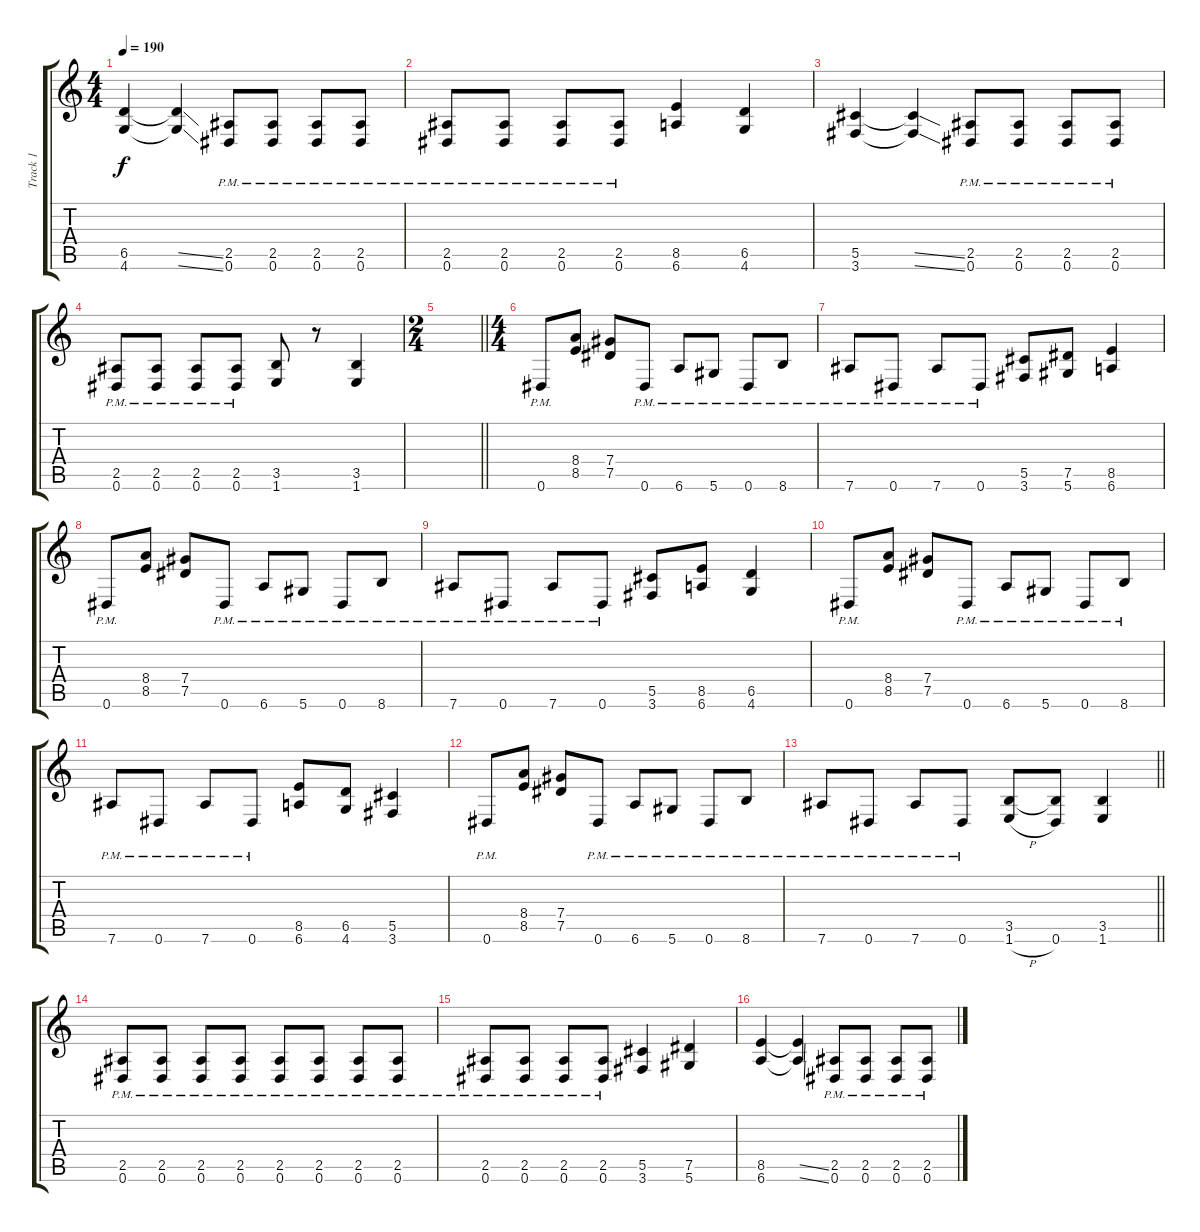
\track ("Track 1" "Track 1") {instrument distortionguitar}
\staff {score tabs}
\tuning (Eb4 Bb3 Gb3 Db3 Ab2 Eb2) {hide}
\ts (4 4)
\tempo 190
\clef g2
\ks c
(6.5 4.6).4{dy f} (6.5{ss t} 4.6{ss t}).4 (2.5{pm} 0.6{pm}).8 (2.5{pm} 0.6{pm}).8 (2.5{pm} 0.6{pm}).8 (2.5{pm} 0.6{pm}).8 |
(2.5{pm} 0.6{pm}).8 (2.5{pm} 0.6{pm}).8 (2.5{pm} 0.6{pm}).8 (2.5{pm} 0.6{pm}).8 (8.5 6.6).4 (6.5 4.6).4 |
(5.5 3.6).4 (5.5{ss t} 3.6{ss t}).4 (2.5{pm} 0.6{pm}).8 (2.5{pm} 0.6{pm}).8 (2.5{pm} 0.6{pm}).8 (2.5{pm} 0.6{pm}).8 |
(2.5{pm} 0.6{pm}).8 (2.5{pm} 0.6{pm}).8 (2.5{pm} 0.6{pm}).8 (2.5{pm} 0.6{pm}).8 (3.5 1.6).8 r.8 (3.5 1.6).4 |
\ts (2 4)
\barLineRight lightlight
|
\ts (4 4)
\section ("" "")
0.6{pm}.8 (8.4 8.5).8 (7.4 7.5).8 0.6{pm}.8 6.6{pm}.8 5.6{pm}.8 0.6{pm}.8 8.6{pm}.8 |
7.6{pm}.8 0.6{pm}.8 7.6{pm}.8 0.6{pm}.8 (5.5 3.6).8 (7.5 5.6).8 (8.5 6.6).4 |
0.6{pm}.8 (8.4 8.5).8 (7.4 7.5).8 0.6{pm}.8 6.6{pm}.8 5.6{pm}.8 0.6{pm}.8 8.6{pm}.8 |
7.6{pm}.8 0.6{pm}.8 7.6{pm}.8 0.6{pm}.8 (5.5 3.6).8 (8.5 6.6).8 (6.5 4.6).4 |
0.6{pm}.8 (8.4 8.5).8 (7.4 7.5).8 0.6{pm}.8 6.6{pm}.8 5.6{pm}.8 0.6{pm}.8 8.6{pm}.8 |
7.6{pm}.8 0.6{pm}.8 7.6{pm}.8 0.6{pm}.8 (8.5 6.6).8 (6.5 4.6).8 (5.5 3.6).4 |
0.6{pm}.8 (8.4 8.5).8 (7.4 7.5).8 0.6{pm}.8 6.6{pm}.8 5.6{pm}.8 0.6{pm}.8 8.6{pm}.8 |
\barLineRight lightlight
7.6{pm}.8 0.6{pm}.8 7.6{pm}.8 0.6{pm}.8 (3.5 1.6{h}).8 (3.5{t} 0.6).8 (3.5 1.6).4 |
\section ("" "")
(2.5{pm} 0.6{pm}).8 (2.5{pm} 0.6{pm}).8 (2.5{pm} 0.6{pm}).8 (2.5{pm} 0.6{pm}).8 (2.5{pm} 0.6{pm}).8 (2.5{pm} 0.6{pm}).8 (2.5{pm} 0.6{pm}).8 (2.5{pm} 0.6{pm}).8 |
(2.5{pm} 0.6{pm}).8 (2.5{pm} 0.6{pm}).8 (2.5{pm} 0.6{pm}).8 (2.5{pm} 0.6{pm}).8 (5.5 3.6).4 (7.5 5.6).4 |
(8.5 6.6).4 (8.5{ss t} 6.6{ss t}).4 (2.5{pm} 0.6{pm}).8 (2.5{pm} 0.6{pm}).8 (2.5{pm} 0.6{pm}).8 (2.5{pm} 0.6{pm}).8
